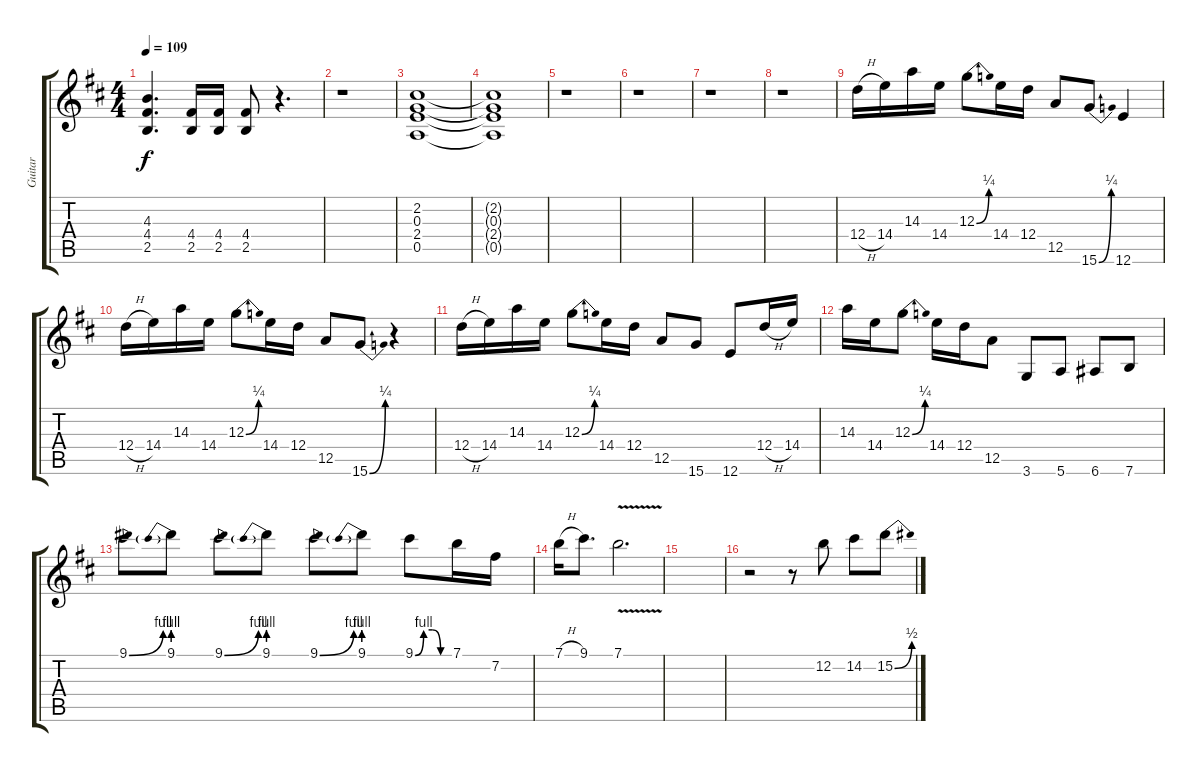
\track ("Guitar" "Guitar") {instrument overdrivenguitar}
\staff {score tabs}
\tuning (E4 B3 G3 D3 A2 E2) {hide}
\ts (4 4)
\tempo 109
\clef g2
\ks d
(4.3 4.4 2.5).4{d dy f} (4.4 2.5).16 (4.4 2.5).16 (4.4 2.5).8 r.4{d} |
r.1 |
(2.2 0.3 2.4 0.5).1 |
(2.2{t} 0.3{t} 2.4{t} 0.5{t}).1 |
r.1 |
r.1 |
r.1 |
r.1 |
12.4{h}.16 14.4.16 14.3.16 14.4.16 12.3{be (bend 0 0 60 1)}.8 14.4.16 12.4.16 12.5.8 15.6{be (bend 0 0 60 1)}.8 12.6.4 |
12.4{h}.16 14.4.16 14.3.16 14.4.16 12.3{be (bend 0 0 60 1)}.8 14.4.16 12.4.16 12.5.8 15.6{be (bend 0 0 60 1)}.8 r.4 |
12.4{h}.16 14.4.16 14.3.16 14.4.16 12.3{be (bend 0 0 60 1)}.8 14.4.16 12.4.16 12.5.8 15.6.8 12.6.8 12.4{h}.16 14.4.16 |
14.3.16 14.4.16 12.3{be (bend 0 0 60 1)}.8 14.4.16 12.4.16 12.5.8 3.6.8 5.6.8 6.6.8 7.6.8 |
9.1{be (bend 0 0 60 4)}.8 9.1{be (prebend 0 4 60 4)}.8 9.1{be (bend 0 0 60 4)}.8 9.1{be (prebend 0 4 60 4)}.8 9.1{be (bend 0 0 60 4)}.8 9.1{be (prebend 0 4 60 4)}.8 9.1{be (custom 0 0 15 4 30 4 45 0 60 0)}.8 7.1.16 7.2.16 |
7.1{h}.16 9.1.8{d} 7.1{v}.2{d} |
|
r.2 r.8 12.2.8 14.2.8 15.2{be (bend 0 0 60 2)}.8
